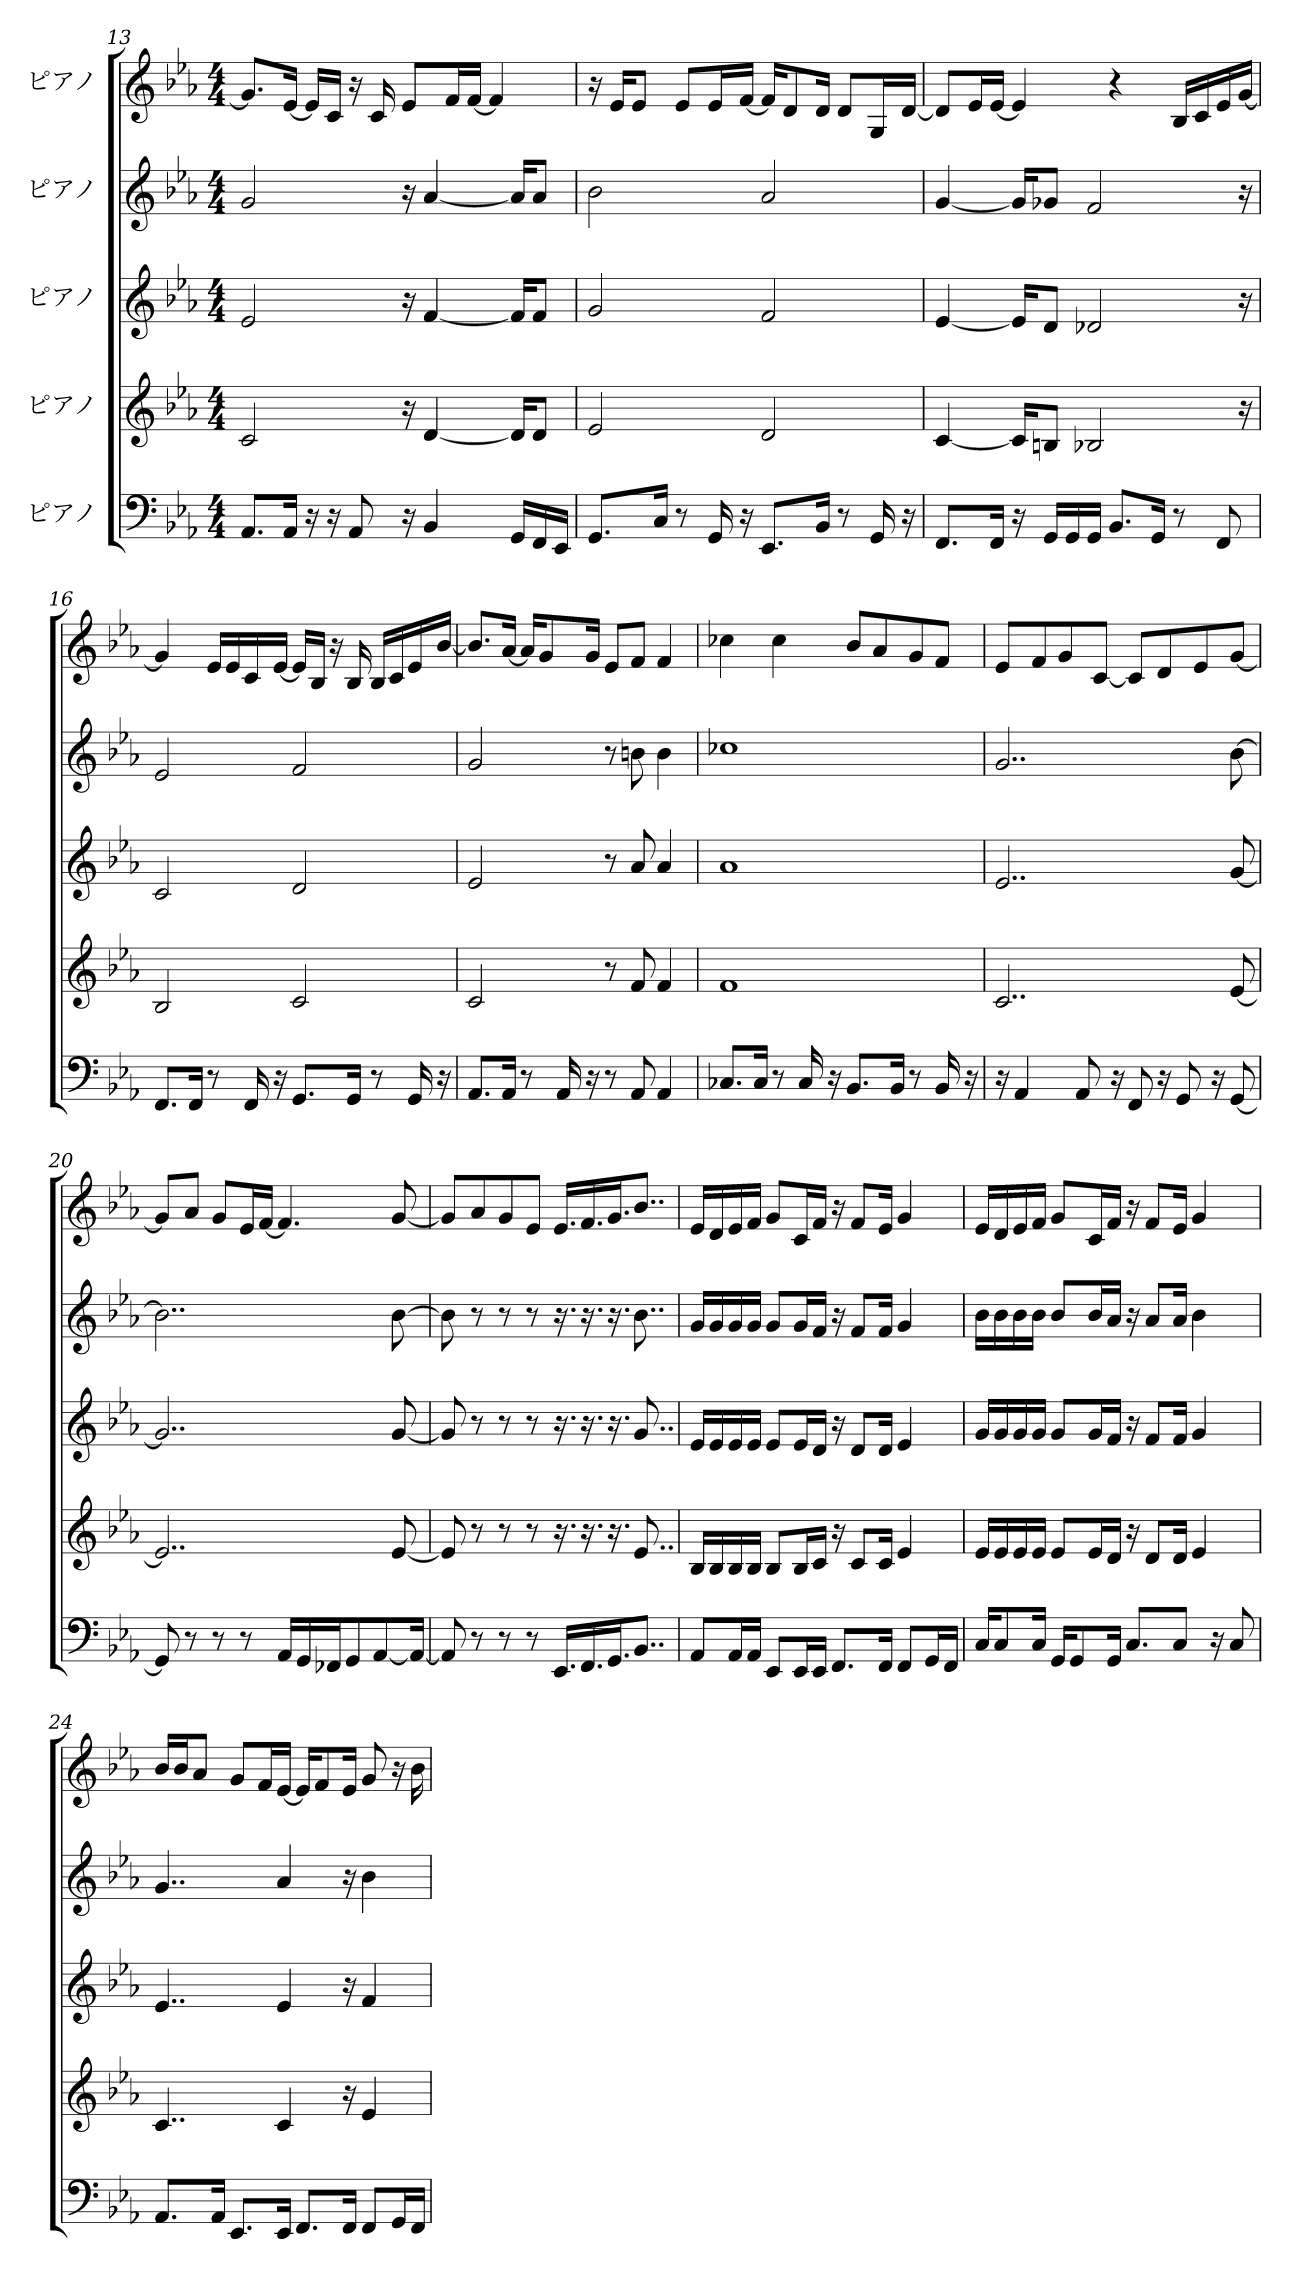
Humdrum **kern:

**kern	**kern	**kern	**kern	**kern
*part5	*part4	*part3	*part2	*part1
*staff5	*staff4	*staff3	*staff2	*staff1
*I"ピアノ	*I"ピアノ	*I"ピアノ	*I"ピアノ	*I"ピアノ
!!LO:PB:g=z
*clefF4	*clefG2	*clefG2	*clefG2	*clefG2
*k[b-e-a-]	*k[b-e-a-]	*k[b-e-a-]	*k[b-e-a-]	*k[b-e-a-]
*M4/4	*M4/4	*M4/4	*M4/4	*M4/4
=13	=13	=13	=13	=13
8.AA-/L	2c/	2e-/	2g/	8.g/L]
16AA-/Jk	.	.	.	[16e-/Jk
16r	.	.	.	16e-/LL]
16r	.	.	.	16c/JJ
8AA-/	.	.	.	16r
.	.	.	.	16c/
16r	16r	16r	16r	8e-/L
4BB-/	[4d/	[4f/	[4a-/	.
.	.	.	.	16f/L
.	.	.	.	[16f/JJ
.	.	.	.	4f/]
16GG/LL	16d/KL]	16f/KL]	16a-/KL]	.
16FF/	8d/J	8f/J	8a-/J	.
16EE-/JJ	.	.	.	.
=14	=14	=14	=14	=14
8.GG/L	2e-/	2g/	2b-\	16r
.	.	.	.	16e-/KL
.	.	.	.	8e-/J
16C/Jk	.	.	.	.
8r	.	.	.	8e-/L
16GG/	.	.	.	16e-/L
16r	.	.	.	[16f/JJ
8.EE-/L	2d/	2f/	2a-/	16f/KL]
.	.	.	.	8d/
16BB-/Jk	.	.	.	16d/Jk
8r	.	.	.	8d/L
16GG/	.	.	.	16G/L
16r	.	.	.	[16d/JJ
=15	=15	=15	=15	=15
8.FF/L	[4c/	[4e-/	[4g/	8d/L]
.	.	.	.	16e-/L
16FF/Jk	.	.	.	[16e-/JJ
16r	16c/KL]	16e-/KL]	16g/KL]	4e-/]
16GG/LL	8Bn/J	8d/J	8g-X/J	.
16GG/	.	.	.	.
16GG/JJ	2B-X/	2d-X/	2f/	.
8.BB-/L	.	.	.	4r
16GG/Jk	.	.	.	.
8r	.	.	.	16B-/LL
.	.	.	.	16c/
8FF/	.	.	.	16e-/
.	16r	16r	16r	[16g/JJ
!!LO:LB:g=z
=16	=16	=16	=16	=16
8.FF/L	2B-/	2c/	2e-/	4g/]
16FF/Jk	.	.	.	.
8r	.	.	.	16e-/LL
.	.	.	.	16e-/
16FF/	.	.	.	16c/
16r	.	.	.	[16e-/JJ
8.GG/L	2c/	2d/	2f/	16e-/LL]
.	.	.	.	16B-/JJ
.	.	.	.	16r
16GG/Jk	.	.	.	16B-/
8r	.	.	.	16B-/LL
.	.	.	.	16c/
16GG/	.	.	.	16e-/
16r	.	.	.	[16b-/JJ
=17	=17	=17	=17	=17
8.AA-/L	2c/	2e-/	2g/	8.b-/L]
16AA-/Jk	.	.	.	[16a-/Jk
8r	.	.	.	16a-/KL]
.	.	.	.	8g/
16AA-/	.	.	.	.
16r	.	.	.	16g/Jk
8r	8r	8r	8r	8e-/L
8AA-/	8f/	8a-/	8bn\	8f/J
4AA-/	4f/	4a-/	4b\	4f/
=18	=18	=18	=18	=18
8.C-X/L	1f	1a-	1cc-X	4cc-X\
16C-/Jk	.	.	.	.
8r	.	.	.	4cc-\
16C-/	.	.	.	.
16r	.	.	.	.
8.BB-/L	.	.	.	8b-/L
.	.	.	.	8a-/
16BB-/Jk	.	.	.	.
8r	.	.	.	8g/
16BB-/	.	.	.	8f/J
16r	.	.	.	.
!!LO:PB:g=z
=19	=19	=19	=19	=19
16r	2..c/	2..e-/	2..g/	8e-/L
4AA-/	.	.	.	.
.	.	.	.	8f/
.	.	.	.	8g/
8AA-/	.	.	.	.
.	.	.	.	[8c/J
16r	.	.	.	.
8FF/	.	.	.	8c/L]
16r	.	.	.	8d/
8GG/	.	.	.	.
.	.	.	.	8e-/
16r	.	.	.	.
[8GG/	[8e-/	[8g/	[8b-\	[8g/J
=20	=20	=20	=20	=20
8GG/]	2..e-/]	2..g/]	2..b-\]	8g/L]
8r	.	.	.	8a-/J
8r	.	.	.	8g/L
8r	.	.	.	16e-/L
.	.	.	.	[16f/JJ
16AA-/LL	.	.	.	4.f/]
16GG/	.	.	.	.
16FF-X/J	.	.	.	.
8GG/	.	.	.	.
[8AA-/	.	.	.	.
.	[8e-/	[8g/	[8b-\	[8g/
16AA-/Jk_	.	.	.	.
=21	=21	=21	=21	=21
8AA-/]	8e-/]	8g/]	8b-\]	8g/L]
8r	8r	8r	8r	8a-/
8r	8r	8r	8r	8g/
8r	8r	8r	8r	8e-/J
16.EE-/LL	16.r	16.r	16.r	16.e-/LL
16.FF/	16.r	16.r	16.r	16.f/
16.GG/J	16.r	16.r	16.r	16.g/J
8..BB-/J	8..e-/	8..g/	8..b-\	8..b-/J
!!LO:LB:g=z
=22	=22	=22	=22	=22
8AA-/L	16B-/LL	16e-/LL	16g/LL	16e-/LL
.	16B-/	16e-/	16g/	16d/
16AA-/L	16B-/	16e-/	16g/	16e-/
16AA-/JJ	16B-/JJ	16e-/JJ	16g/JJ	16f/JJ
8EE-/L	8B-/L	8e-/L	8g/L	8g/L
16EE-/L	16B-/L	16e-/L	16g/L	16c/L
16EE-/JJ	16c/JJ	16d/JJ	16f/JJ	16f/JJ
8.FF/L	16r	16r	16r	16r
.	8c/L	8d/L	8f/L	8f/L
16FF/Jk	16c/Jk	16d/Jk	16f/Jk	16e-/Jk
8FF/L	4e-/	4e-/	4g/	4g/
16GG/L	.	.	.	.
16FF/JJ	.	.	.	.
=23	=23	=23	=23	=23
16C/KL	16e-/LL	16g/LL	16b-\LL	16e-/LL
8C/	16e-/	16g/	16b-\	16d/
.	16e-/	16g/	16b-\	16e-/
16C/Jk	16e-/JJ	16g/JJ	16b-\JJ	16f/JJ
16GG/KL	8e-/L	8g/L	8b-/L	8g/L
8GG/	.	.	.	.
.	16e-/L	16g/L	16b-/L	16c/L
16GG/Jk	16d/JJ	16f/JJ	16a-/JJ	16f/JJ
8.C/L	16r	16r	16r	16r
.	8d/L	8f/L	8a-/L	8f/L
8C/J	16d/Jk	16f/Jk	16a-/Jk	16e-/Jk
.	4e-/	4g/	4b-\	4g/
16r	.	.	.	.
8C/	.	.	.	.
=24	=24	=24	=24	=24
8.AA-/L	4..c/	4..e-/	4..g/	16b-/LL
.	.	.	.	16b-/J
.	.	.	.	8a-/J
16AA-/Jk	.	.	.	.
8.EE-/L	.	.	.	8g/L
.	.	.	.	16f/L
16EE-/Jk	4c/	4e-/	4a-/	[16e-/JJ
8.FF/L	.	.	.	16e-/KL]
.	.	.	.	8f/
16FF/Jk	16r	16r	16r	16e-/Jk
8FF/L	4e-/	4f/	4b-\	8g/
16GG/L	.	.	.	16r
16FF/JJ	.	.	.	16b-\
=	=	=	=	=
*-	*-	*-	*-	*-
